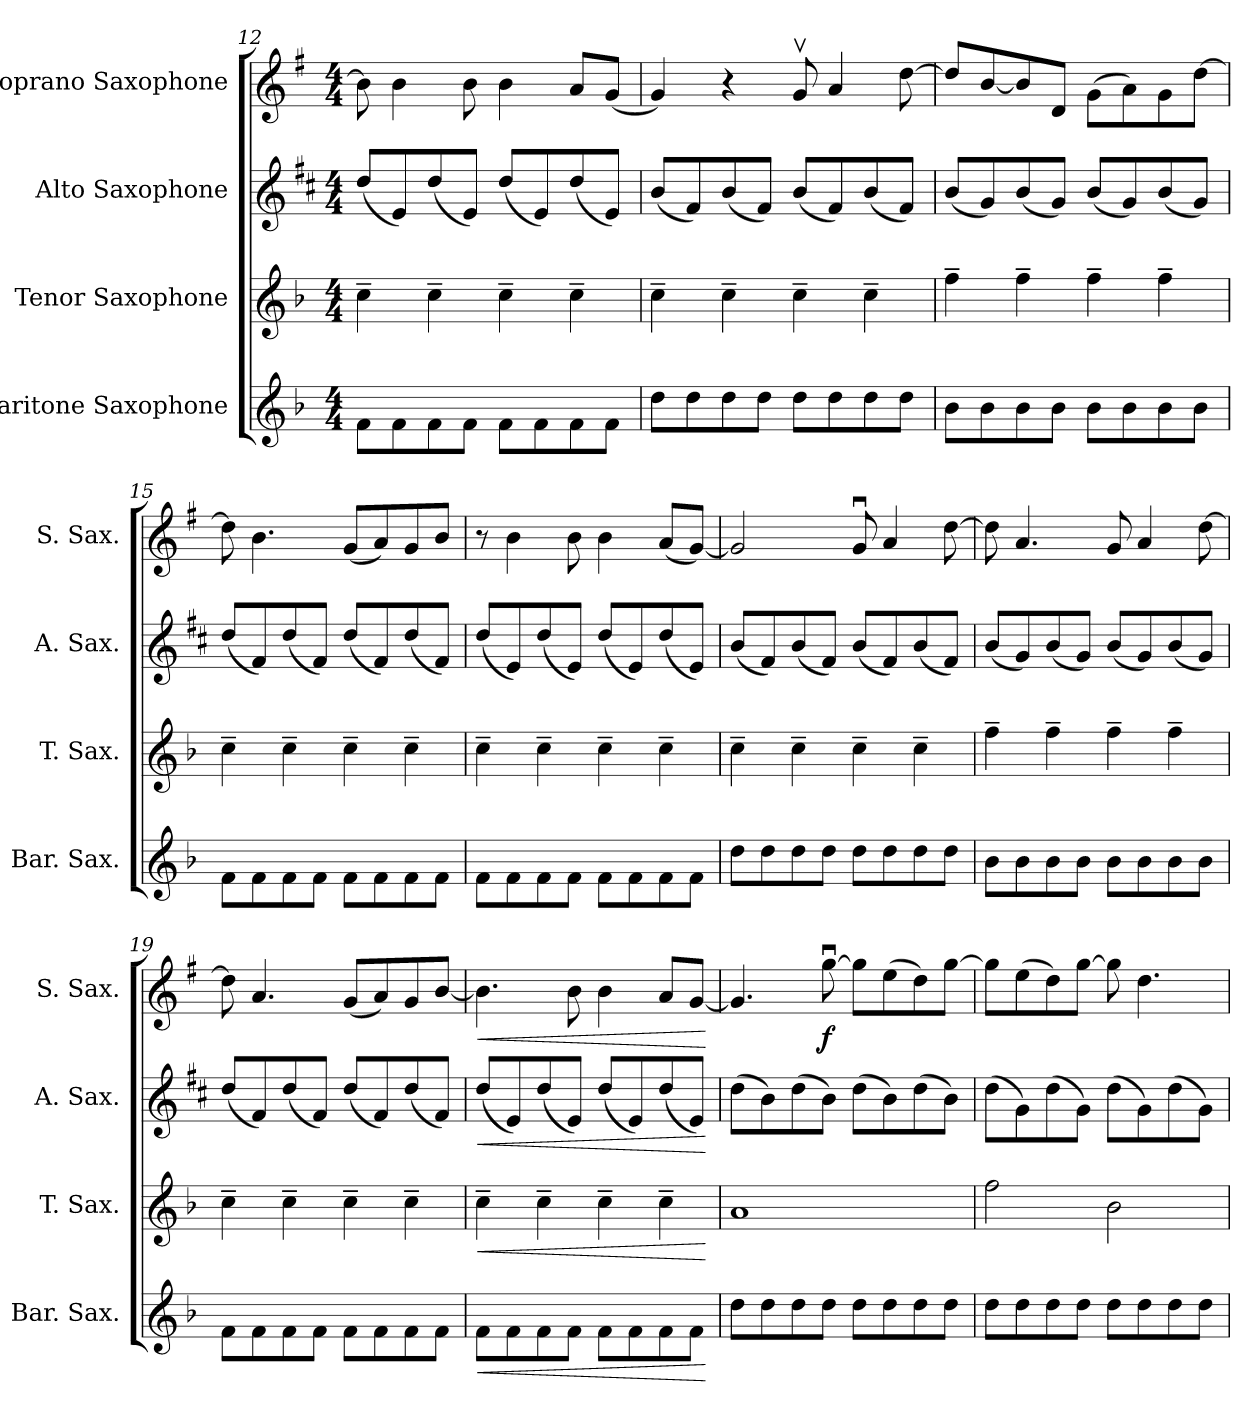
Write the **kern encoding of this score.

**kern	**dynam	**kern	**dynam	**kern	**dynam	**kern	**dynam
*part4	*part4	*part3	*part3	*part2	*part2	*part1	*part1
*staff4	*staff4	*staff3	*staff3	*staff2	*staff2	*staff1	*staff1
*I"Baritone Saxophone	*	*I"Tenor Saxophone	*	*I"Alto Saxophone	*	*I"Soprano Saxophone	*
*I'Bar. Sax.	*	*I'T. Sax.	*	*I'A. Sax.	*	*I'S. Sax.	*
*clefG2	*	*clefG2	*	*clefG2	*	*clefG2	*
*ITrd12c21	*	*ITrd8c14	*	*ITrd5c9	*	*ITrd1c2	*
*k[b-]	*	*k[b-]	*	*k[b-]	*	*k[b-]	*
*M4/4	*	*M4/4	*	*M4/4	*	*M4/4	*
=12	=12	=12	=12	=12	=12	=12	=12
8F\L	.	4c~\	.	(8f/L	.	8a\]	.
8F\	.	.	.	8G/)	.	4a\	.
8F\	.	4c~\	.	(8f/	.	.	.
8F\J	.	.	.	8G/J)	.	8a\	.
8F\L	.	4c~\	.	(8f/L	.	4a\	.
8F\	.	.	.	8G/)	.	.	.
8F\	.	4c~\	.	(8f/	.	8g/L	.
8F\J	.	.	.	8G/J)	.	(8f/J	.
!!LO:PB:g=z
=13	=13	=13	=13	=13	=13	=13	=13
8d\L	.	4c~\	.	(8d/L	.	4f/)	.
8d\	.	.	.	8A/)	.	.	.
8d\	.	4c~\	.	(8d/	.	4r	.
8d\J	.	.	.	8A/J)	.	.	.
8d\L	.	4c~\	.	(8d/L	.	8fv/	.
8d\	.	.	.	8A/)	.	4g/	.
8d\	.	4c~\	.	(8d/	.	.	.
8d\J	.	.	.	8A/J)	.	[8cc\	.
=14	=14	=14	=14	=14	=14	=14	=14
8B-\L	.	4f~\	.	(8d/L	.	8cc/L]	.
8B-\	.	.	.	8B-/)	.	[8a/	.
8B-\	.	4f~\	.	(8d/	.	8a/]	.
8B-\J	.	.	.	8B-/J)	.	8c/J	.
8B-\L	.	4f~\	.	(8d/L	.	(8f\L	.
8B-\	.	.	.	8B-/)	.	8g\)	.
8B-\	.	4f~\	.	(8d/	.	8f\	.
8B-\J	.	.	.	8B-/J)	.	[8cc\J	.
=15	=15	=15	=15	=15	=15	=15	=15
8F\L	.	4c~\	.	(8f/L	.	8cc\]	.
8F\	.	.	.	8A/)	.	4.a\	.
8F\	.	4c~\	.	(8f/	.	.	.
8F\J	.	.	.	8A/J)	.	.	.
8F\L	.	4c~\	.	(8f/L	.	(8f/L	.
8F\	.	.	.	8A/)	.	8g/)	.
8F\	.	4c~\	.	(8f/	.	8f/	.
8F\J	.	.	.	8A/J)	.	8a/J	.
=16	=16	=16	=16	=16	=16	=16	=16
8F\L	.	4c~\	.	(8f/L	.	8r	.
8F\	.	.	.	8G/)	.	4a\	.
8F\	.	4c~\	.	(8f/	.	.	.
8F\J	.	.	.	8G/J)	.	8a\	.
8F\L	.	4c~\	.	(8f/L	.	4a\	.
8F\	.	.	.	8G/)	.	.	.
8F\	.	4c~\	.	(8f/	.	(8g/L	.
8F\J	.	.	.	8G/J)	.	[8f/J)	.
!!LO:LB:g=z
=17	=17	=17	=17	=17	=17	=17	=17
8d\L	.	4c~\	.	(8d/L	.	2f/]	.
8d\	.	.	.	8A/)	.	.	.
8d\	.	4c~\	.	(8d/	.	.	.
8d\J	.	.	.	8A/J)	.	.	.
8d\L	.	4c~\	.	(8d/L	.	8fu/	.
8d\	.	.	.	8A/)	.	4g/	.
8d\	.	4c~\	.	(8d/	.	.	.
8d\J	.	.	.	8A/J)	.	[8cc\	.
=18	=18	=18	=18	=18	=18	=18	=18
8B-\L	.	4f~\	.	(8d/L	.	8cc\]	.
8B-\	.	.	.	8B-/)	.	4.g/	.
8B-\	.	4f~\	.	(8d/	.	.	.
8B-\J	.	.	.	8B-/J)	.	.	.
8B-\L	.	4f~\	.	(8d/L	.	8f/	.
8B-\	.	.	.	8B-/)	.	4g/	.
8B-\	.	4f~\	.	(8d/	.	.	.
8B-\J	.	.	.	8B-/J)	.	[8cc\	.
=19	=19	=19	=19	=19	=19	=19	=19
8F\L	.	4c~\	.	(8f/L	.	8cc\]	.
8F\	.	.	.	8A/)	.	4.g/	.
8F\	.	4c~\	.	(8f/	.	.	.
8F\J	.	.	.	8A/J)	.	.	.
8F\L	.	4c~\	.	(8f/L	.	(8f/L	.
8F\	.	.	.	8A/)	.	8g/)	.
8F\	.	4c~\	.	(8f/	.	8f/	.
8F\J	.	.	.	8A/J)	.	[8a/J	.
=20	=20	=20	=20	=20	=20	=20	=20
!	!LO:HP:b	!	!LO:HP:b	!	!LO:HP:b	!	!LO:HP:b
8F\L	<	4c~\	<	(8f/L	<	4.a\]	<
8F\	.	.	.	8G/)	.	.	.
8F\	.	4c~\	.	(8f/	.	.	.
8F\J	.	.	.	8G/J)	.	8a\	.
8F\L	.	4c~\	.	(8f/L	.	4a\	.
8F\	.	.	.	8G/)	.	.	.
8F\	.	4c~\	.	(8f/	.	8g/L	.
8F\J	.	.	.	8G/J)	.	[8f/J	.
.	[	.	[	.	[	.	[
!!LO:LB:g=z
=21	=21	=21	=21	=21	=21	=21	=21
8d\L	.	1A	.	(8f\L	.	4.f/]	.
8d\	.	.	.	8d\)	.	.	.
8d\	.	.	.	(8f\	.	.	.
!	!	!	!	!	!	!	!LO:DY:b
8d\J	.	.	.	8d\J)	.	[8ffu\	f
8d\L	.	.	.	(8f\L	.	8ff\L]	.
8d\	.	.	.	8d\)	.	(8dd\	.
8d\	.	.	.	(8f\	.	8cc\)	.
8d\J	.	.	.	8d\J)	.	[8ff\J	.
=22	=22	=22	=22	=22	=22	=22	=22
8d\L	.	2f\	.	(8f\L	.	8ff\L]	.
8d\	.	.	.	8B-\)	.	(8dd\	.
8d\	.	.	.	(8f\	.	8cc\)	.
8d\J	.	.	.	8B-\J)	.	[8ff\J	.
8d\L	.	2B-\	.	(8f\L	.	8ff\]	.
8d\	.	.	.	8B-\)	.	4.cc\	.
8d\	.	.	.	(8f\	.	.	.
8d\J	.	.	.	8B-\J)	.	.	.
=	=	=	=	=	=	=	=
*-	*-	*-	*-	*-	*-	*-	*-
